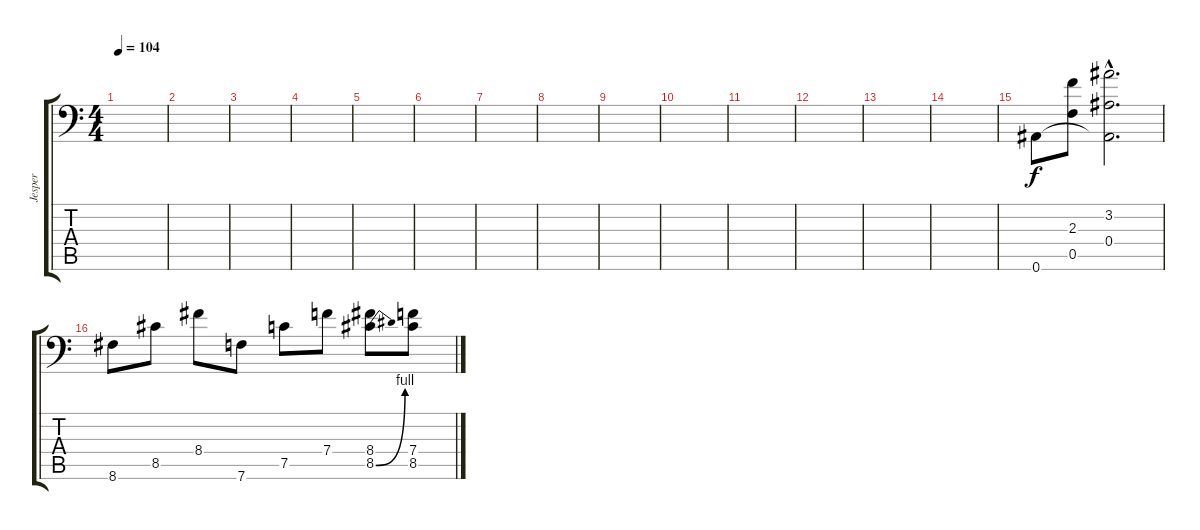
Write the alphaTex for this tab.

\track ("Jesper" "Jesper") {instrument electricguitarclean}
\staff {score tabs}
\tuning (C4 G3 Eb3 Bb2 F2 Bb1) {hide}
\ts (4 4)
\tempo 104
\clef f4
\ks c
|
|
|
|
|
|
|
|
|
|
|
|
|
|
0.6.8 (2.3 0.5).8 (3.2{hac} 0.4{hac} 0.6{hac t}).2{d} |
8.6.8 8.5.8 8.4.8 7.6.8 7.5.8 7.4.8 (8.4 8.5{be (bend 0 0 60 4)}).8 (7.4 8.5).8
